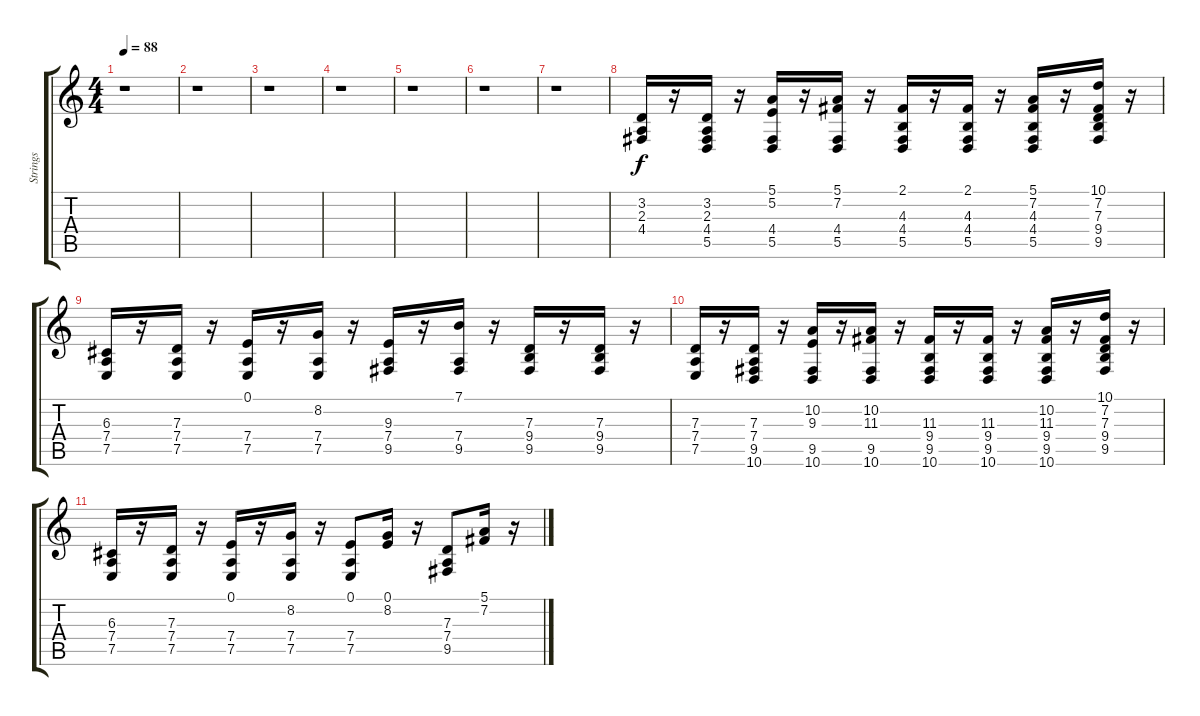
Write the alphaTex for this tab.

\track ("Strings" "Strings") {instrument tremolostrings}
\staff {score tabs}
\tuning (E4 B3 G3 D3 A2 E2) {hide}
\ts (4 4)
\tempo 88
\clef g2
\ks c
r.1{dy f} |
r.1 |
r.1 |
r.1 |
r.1 |
r.1 |
r.1 |
(3.2 2.3 4.4).16 r.16 (3.2 2.3 4.4 5.5).16 r.16 (5.1 5.2 4.4 5.5).16 r.16 (5.1 7.2 4.4 5.5).16 r.16 (2.1 4.3 4.4 5.5).16 r.16 (2.1 4.3 4.4 5.5).16 r.16 (5.1 7.2 4.3 4.4 5.5).16 r.16 (10.1 7.2 7.3 9.4 9.5).16 r.16 |
(6.3 7.4 7.5).16 r.16 (7.3 7.4 7.5).16 r.16 (0.1 7.4 7.5).16 r.16 (8.2 7.4 7.5).16 r.16 (9.3 7.4 9.5).16 r.16 (7.1 7.4 9.5).16 r.16 (7.3 9.4 9.5).16 r.16 (7.3 9.4 9.5).16 r.16 |
(7.3 7.4 7.5).16 r.16 (7.3 7.4 9.5 10.6).16 r.16 (10.2 9.3 9.5 10.6).16 r.16 (10.2 11.3 9.5 10.6).16 r.16 (11.3 9.4 9.5 10.6).16 r.16 (11.3 9.4 9.5 10.6).16 r.16 (10.2 11.3 9.4 9.5 10.6).16 r.16 (10.1 7.2 7.3 9.4 9.5).16 r.16 |
(6.3 7.4 7.5).16 r.16 (7.3 7.4 7.5).16 r.16 (0.1 7.4 7.5).16 r.16 (8.2 7.4 7.5).16 r.16 (0.1 7.4 7.5).8 (0.1 8.2).16 r.16 (7.3 7.4 9.5).8 (5.1 7.2).16 r.16
